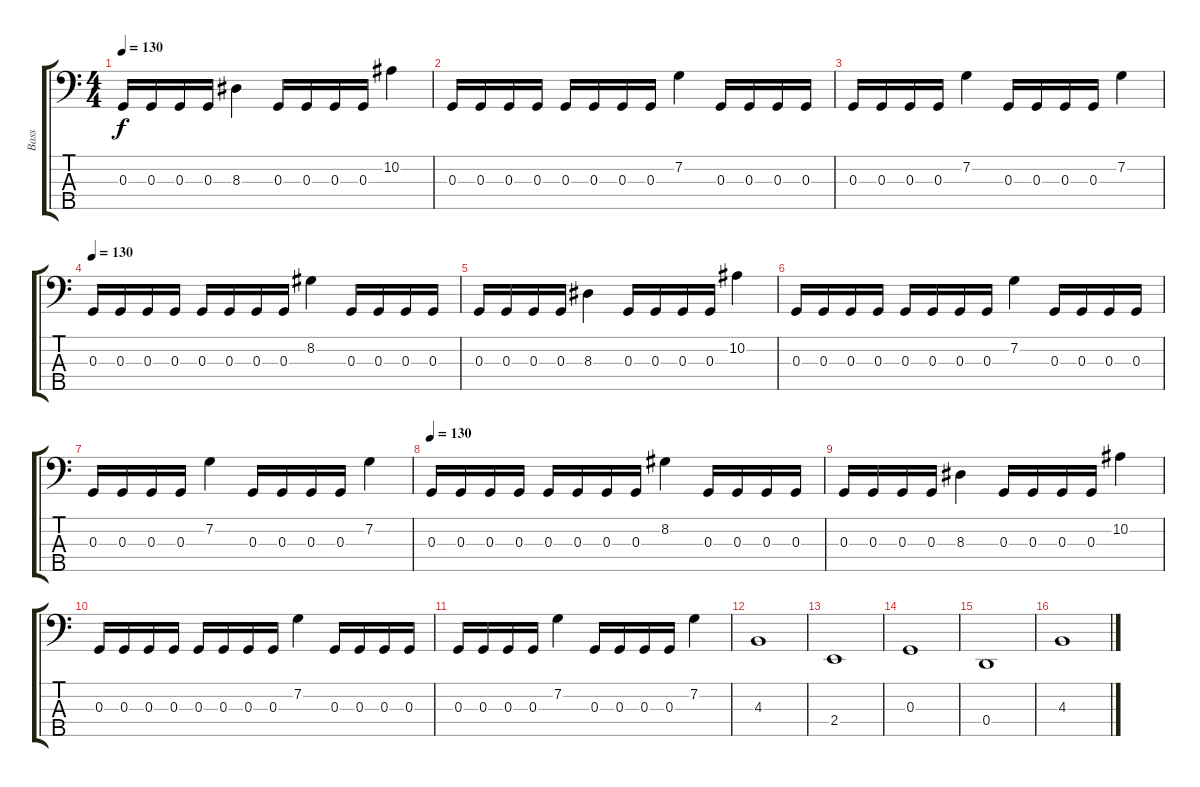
\track ("Bass" "Bass") {instrument electricbasspick}
\staff {score tabs}
\tuning (F2 C2 G1 D1 A0) {hide}
\ts (4 4)
\tempo 130
\clef f4
\ks c
0.3.16{dy f} 0.3.16 0.3.16 0.3.16 8.3.4 0.3.16 0.3.16 0.3.16 0.3.16 10.2.4 |
0.3.16 0.3.16 0.3.16 0.3.16 0.3.16 0.3.16 0.3.16 0.3.16 7.2.4 0.3.16 0.3.16 0.3.16 0.3.16 |
0.3.16 0.3.16 0.3.16 0.3.16 7.2.4 0.3.16 0.3.16 0.3.16 0.3.16 7.2.4 |
\tempo 130
0.3.16 0.3.16 0.3.16 0.3.16 0.3.16 0.3.16 0.3.16 0.3.16 8.2.4 0.3.16 0.3.16 0.3.16 0.3.16 |
0.3.16 0.3.16 0.3.16 0.3.16 8.3.4 0.3.16 0.3.16 0.3.16 0.3.16 10.2.4 |
0.3.16 0.3.16 0.3.16 0.3.16 0.3.16 0.3.16 0.3.16 0.3.16 7.2.4 0.3.16 0.3.16 0.3.16 0.3.16 |
0.3.16 0.3.16 0.3.16 0.3.16 7.2.4 0.3.16 0.3.16 0.3.16 0.3.16 7.2.4 |
\tempo 130
0.3.16 0.3.16 0.3.16 0.3.16 0.3.16 0.3.16 0.3.16 0.3.16 8.2.4 0.3.16 0.3.16 0.3.16 0.3.16 |
0.3.16 0.3.16 0.3.16 0.3.16 8.3.4 0.3.16 0.3.16 0.3.16 0.3.16 10.2.4 |
0.3.16 0.3.16 0.3.16 0.3.16 0.3.16 0.3.16 0.3.16 0.3.16 7.2.4 0.3.16 0.3.16 0.3.16 0.3.16 |
0.3.16 0.3.16 0.3.16 0.3.16 7.2.4 0.3.16 0.3.16 0.3.16 0.3.16 7.2.4 |
4.3.1 |
2.4.1 |
0.3.1 |
0.4.1 |
4.3.1
